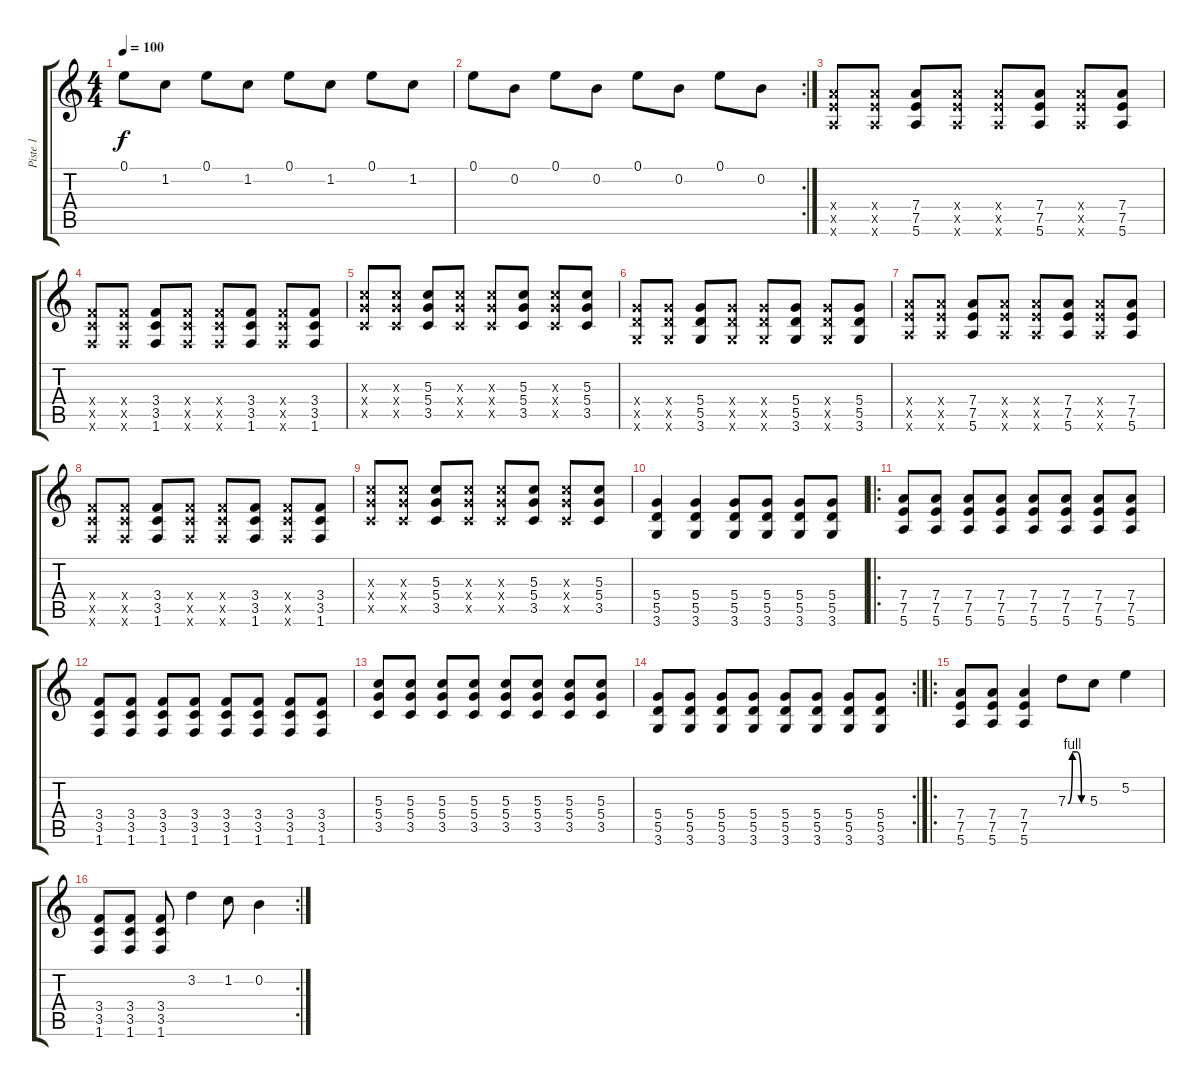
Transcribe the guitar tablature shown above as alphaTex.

\track ("Piste 1" "Piste 1") {instrument electricguitarclean}
\staff {score tabs}
\tuning (E4 B3 G3 D3 A2 E2) {hide}
\ts (4 4)
\tempo 100
\clef g2
\ks c
0.1.8{dy f} 1.2.8 0.1.8 1.2.8 0.1.8 1.2.8 0.1.8 1.2.8 |
\rc 2
0.1.8 0.2.8 0.1.8 0.2.8 0.1.8 0.2.8 0.1.8 0.2.8 |
(7.4{x} 7.5{x} 5.6{x}).8{instrument distortionguitar} (7.4{x} 7.5{x} 5.6{x}).8 (7.4 7.5 5.6).8 (7.4{x} 7.5{x} 5.6{x}).8 (7.4{x} 7.5{x} 5.6{x}).8 (7.4 7.5 5.6).8 (7.4{x} 7.5{x} 5.6{x}).8 (7.4 7.5 5.6).8 |
(3.4{x} 3.5{x} 1.6{x}).8 (3.4{x} 3.5{x} 1.6{x}).8 (3.4 3.5 1.6).8 (3.4{x} 3.5{x} 1.6{x}).8 (3.4{x} 3.5{x} 1.6{x}).8 (3.4 3.5 1.6).8 (3.4{x} 3.5{x} 1.6{x}).8 (3.4 3.5 1.6).8 |
(5.3{x} 5.4{x} 3.5{x}).8 (5.3{x} 5.4{x} 3.5{x}).8 (5.3 5.4 3.5).8 (5.3{x} 5.4{x} 3.5{x}).8 (5.3{x} 5.4{x} 3.5{x}).8 (5.3 5.4 3.5).8 (5.3{x} 5.4{x} 3.5{x}).8 (5.3 5.4 3.5).8 |
(5.4{x} 5.5{x} 3.6{x}).8 (5.4{x} 5.5{x} 3.6{x}).8 (5.4 5.5 3.6).8 (5.4{x} 5.5{x} 3.6{x}).8 (5.4{x} 5.5{x} 3.6{x}).8 (5.4 5.5 3.6).8 (5.4{x} 5.5{x} 3.6{x}).8 (5.4 5.5 3.6).8 |
(7.4{x} 7.5{x} 5.6{x}).8{instrument distortionguitar} (7.4{x} 7.5{x} 5.6{x}).8 (7.4 7.5 5.6).8 (7.4{x} 7.5{x} 5.6{x}).8 (7.4{x} 7.5{x} 5.6{x}).8 (7.4 7.5 5.6).8 (7.4{x} 7.5{x} 5.6{x}).8 (7.4 7.5 5.6).8 |
(3.4{x} 3.5{x} 1.6{x}).8 (3.4{x} 3.5{x} 1.6{x}).8 (3.4 3.5 1.6).8 (3.4{x} 3.5{x} 1.6{x}).8 (3.4{x} 3.5{x} 1.6{x}).8 (3.4 3.5 1.6).8 (3.4{x} 3.5{x} 1.6{x}).8 (3.4 3.5 1.6).8 |
(5.3{x} 5.4{x} 3.5{x}).8 (5.3{x} 5.4{x} 3.5{x}).8 (5.3 5.4 3.5).8 (5.3{x} 5.4{x} 3.5{x}).8 (5.3{x} 5.4{x} 3.5{x}).8 (5.3 5.4 3.5).8 (5.3{x} 5.4{x} 3.5{x}).8 (5.3 5.4 3.5).8 |
(5.4 5.5 3.6).4 (5.4 5.5 3.6).4 (5.4 5.5 3.6).8 (5.4 5.5 3.6).8 (5.4 5.5 3.6).8 (5.4 5.5 3.6).8 |
\ro
(7.4 7.5 5.6).8 (7.4 7.5 5.6).8 (7.4 7.5 5.6).8 (7.4 7.5 5.6).8 (7.4 7.5 5.6).8 (7.4 7.5 5.6).8 (7.4 7.5 5.6).8 (7.4 7.5 5.6).8 |
(3.4 3.5 1.6).8 (3.4 3.5 1.6).8 (3.4 3.5 1.6).8 (3.4 3.5 1.6).8 (3.4 3.5 1.6).8 (3.4 3.5 1.6).8 (3.4 3.5 1.6).8 (3.4 3.5 1.6).8 |
(5.3 5.4 3.5).8 (5.3 5.4 3.5).8 (5.3 5.4 3.5).8 (5.3 5.4 3.5).8 (5.3 5.4 3.5).8 (5.3 5.4 3.5).8 (5.3 5.4 3.5).8 (5.3 5.4 3.5).8 |
\rc 2
(5.4 5.5 3.6).8 (5.4 5.5 3.6).8 (5.4 5.5 3.6).8 (5.4 5.5 3.6).8 (5.4 5.5 3.6).8 (5.4 5.5 3.6).8 (5.4 5.5 3.6).8 (5.4 5.5 3.6).8 |
\ro
(7.4 7.5 5.6).8 (7.4 7.5 5.6).8 (7.4 7.5 5.6).4 7.3{be (custom 0 0 15 4 30 4 45 0 60 0)}.8 5.3.8 5.2.4 |
\rc 2
(3.4 3.5 1.6).8 (3.4 3.5 1.6).8 (3.4 3.5 1.6).8 3.2.4 1.2.8 0.2.4
